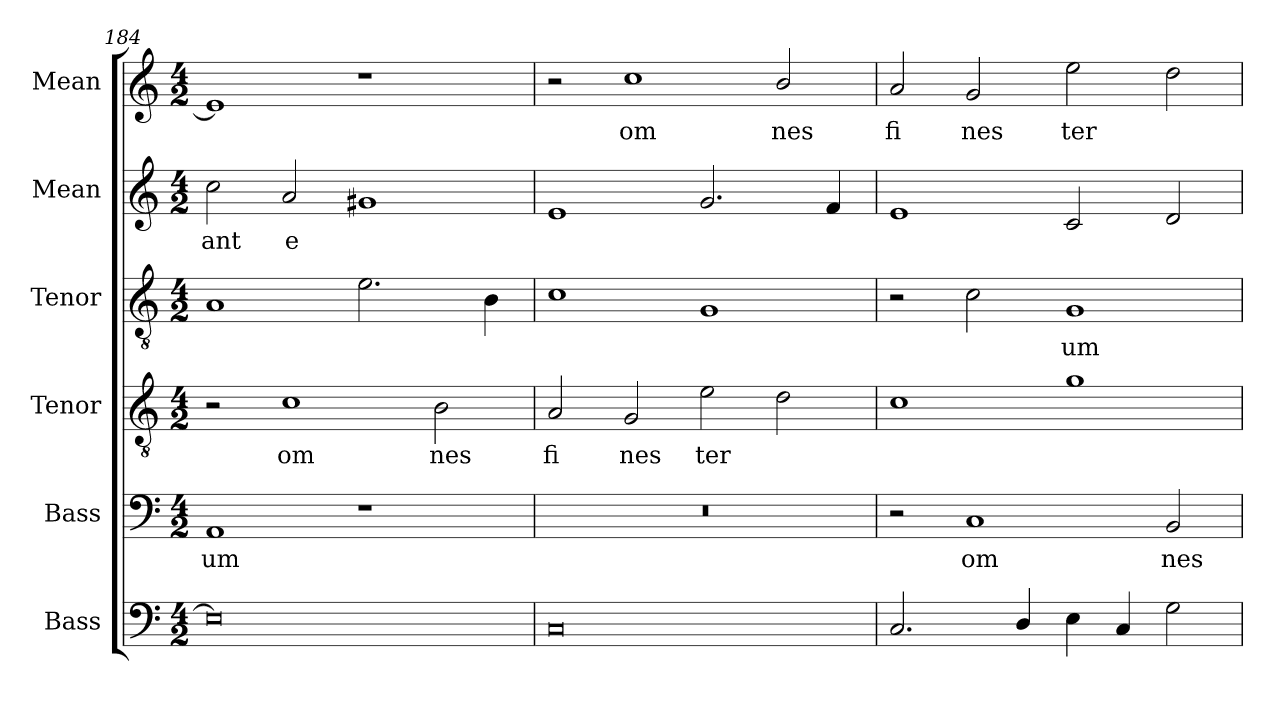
**kern	**kern	**text	**kern	**text	**kern	**text	**kern	**text	**kern	**text
*part6	*part5	*part5	*part4	*part4	*part3	*part3	*part2	*part2	*part1	*part1
*staff6	*staff5	*staff5	*staff4	*staff4	*staff3	*staff3	*staff2	*staff2	*staff1	*staff1
*I"Bass	*I"Bass	*	*I"Tenor	*	*I"Tenor	*	*I"Mean	*	*I"Mean	*
*I'B.	*I'B.	*	*I'T.	*	*I'T.	*	*I'M.	*	*I'M.	*
*clefF4	*clefF4	*	*clefGv2	*	*clefGv2	*	*clefG2	*	*clefG2	*
*	*	*	*ITrd7c12	*	*ITrd7c12	*	*	*	*	*
*k[]	*k[]	*	*k[]	*	*k[]	*	*k[]	*	*k[]	*
*a:	*a:	*	*a:	*	*a:	*	*a:	*	*a:	*
*M4/2	*M4/2	*	*M4/2	*	*M4/2	*	*M4/2	*	*M4/2	*
=184	=184	=184	=184	=184	=184	=184	=184	=184	=184	=184
!	!	!LO:LY:b:color=#000000	!	!	!	!	!	!	!	!
!	!	!	!	!	!	!	!	!LO:LY:b:color=#000000	!	!
0Ei]	1AAi	um	2r	.	1AAi	.	2cci\	ant	1ei]	.
!	!	!	!	!LO:LY:b:color=#000000	!	!	!	!	!	!
!	!	!	!	!	!	!	!	!LO:LY:b:color=#000000	!	!
.	.	.	1Ci	om	.	.	2ai/	e	.	.
.	1r	.	.	.	2.Ei\	.	1g#Xi	.	1r	.
!	!	!	!	!LO:LY:b:color=#000000	!	!	!	!	!	!
.	.	.	2BBi\	nes	.	.	.	.	.	.
.	.	.	.	.	4BBi\	.	.	.	.	.
=185	=185	=185	=185	=185	=185	=185	=185	=185	=185	=185
!	!LO:N:vis=1	!	!	!	!	!	!	!	!	!
!	!	!	!	!LO:LY:b:color=#000000	!	!	!	!	!	!
0Ci	0r	.	2AAi/	fi	1Ci	.	1ei	.	2r	.
!	!	!	!	!LO:LY:b:color=#000000	!	!	!	!	!	!
!	!	!	!	!	!	!	!	!	!	!LO:LY:b:color=#000000
.	.	.	2GGi/	nes	.	.	.	.	1cci	om
!	!	!	!	!LO:LY:b:color=#000000	!	!	!	!	!	!
.	.	.	2Ei\	ter	1GGi	.	2.gi/	.	.	.
!	!	!	!	!	!	!	!	!	!	!LO:LY:b:color=#000000
.	.	.	2Di\	.	.	.	.	.	2bi/	nes
.	.	.	.	.	.	.	4fi/	.	.	.
=186	=186	=186	=186	=186	=186	=186	=186	=186	=186	=186
!	!	!	!	!	!	!	!	!	!	!LO:LY:b:color=#000000
2.Ci/	2r	.	1Ci	.	2r	.	1ei	.	2ai/	fi
!	!	!LO:LY:b:color=#000000	!	!	!	!	!	!	!	!
!	!	!	!	!	!	!	!	!	!	!LO:LY:b:color=#000000
.	1Ci	om	.	.	2Ci\	.	.	.	2gi/	nes
4Di/	.	.	.	.	.	.	.	.	.	.
!	!	!	!	!	!	!LO:LY:b:color=#000000	!	!	!	!
!	!	!	!	!	!	!	!	!	!	!LO:LY:b:color=#000000
4Ei\	.	.	1Gi	.	1GGi	um	2ci/	.	2eei\	ter
4Ci/	.	.	.	.	.	.	.	.	.	.
!	!	!LO:LY:b:color=#000000	!	!	!	!	!	!	!	!
2Gi\	2BBi/	nes	.	.	.	.	2di/	.	2ddi\	.
=	=	=	=	=	=	=	=	=	=	=
*-	*-	*-	*-	*-	*-	*-	*-	*-	*-	*-
